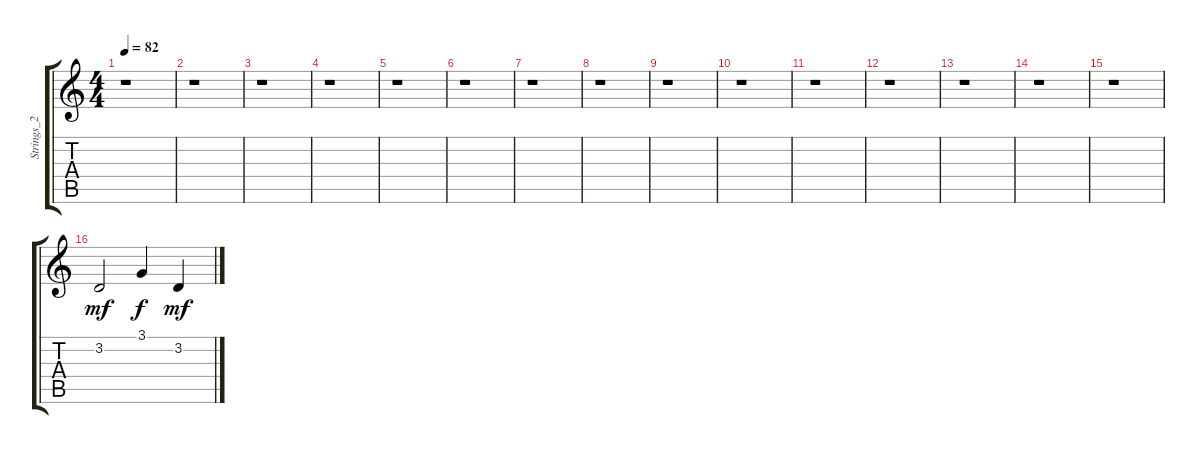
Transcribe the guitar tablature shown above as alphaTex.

\track ("Strings_2 " "Strings_2 ") {instrument frenchhorn}
\staff {score tabs}
\tuning (E4 B3 G3 D3 A2 E2) {hide}
\ts (4 4)
\tempo 82
\clef g2
\ks c
r.1{dy f} |
r.1 |
r.1 |
r.1 |
r.1 |
r.1 |
r.1 |
r.1 |
r.1 |
r.1 |
r.1 |
r.1 |
r.1 |
r.1 |
r.1 |
3.2.2{dy mf balance 10 instrument stringensemble2} 3.1.4{dy f} 3.2.4{dy mf}
